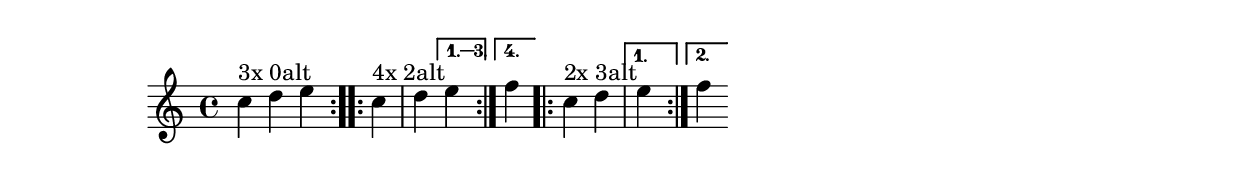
\version "2.11.51"

\header{
  texidoc="
Volta (Semi folded) behavior.  Voltas can start on non-barline moments.
If they don't barlines should still be shown.
"
}

%%  no alts.

\context Voice \relative c'' {
  %% repeat non aligning with barlines.
  \repeat volta 3 { c^"3x 0alt" d e }
  %% less alts than body
  \repeat volta 4 { c^"4x 2alt" d } \alternative { e f }
  %% more alts than body
  \repeat volta 2 { c^"2x 3alt" d } \alternative { e f g }
}


